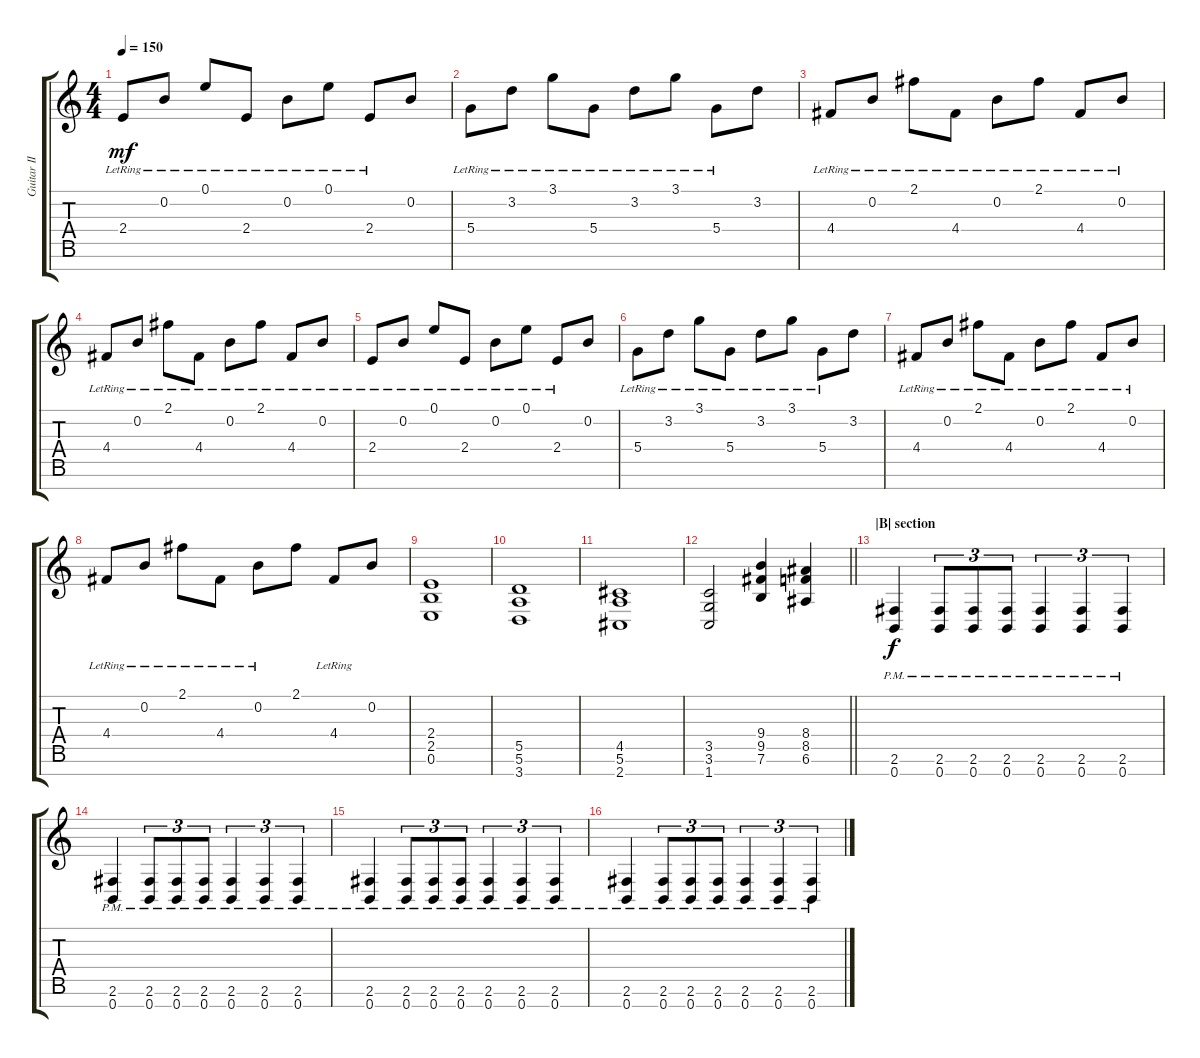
\track ("Guitar II" "Guitar II") {instrument distortionguitar}
\staff {score tabs}
\tuning (E4 B3 G3 D3 A2 E2 B1) {hide}
\ts (4 4)
\tempo 150
\clef g2
\ks c
2.4{lr}.8{dy mf} 0.2{lr}.8 0.1{lr}.8 2.4{lr}.8 0.2{lr}.8 0.1{lr}.8 2.4{lr}.8 0.2.8 |
5.4{lr}.8 3.2{lr}.8 3.1{lr}.8 5.4{lr}.8 3.2{lr}.8 3.1{lr}.8 5.4{lr}.8 3.2.8 |
4.4{lr}.8 0.2{lr}.8 2.1{lr}.8 4.4{lr}.8 0.2{lr}.8 2.1{lr}.8 4.4{lr}.8 0.2{lr}.8 |
4.4{lr}.8 0.2{lr}.8 2.1{lr}.8 4.4{lr}.8 0.2{lr}.8 2.1{lr}.8 4.4{lr}.8 0.2{lr}.8 |
2.4{lr}.8 0.2{lr}.8 0.1{lr}.8 2.4{lr}.8 0.2{lr}.8 0.1{lr}.8 2.4{lr}.8 0.2.8 |
5.4{lr}.8 3.2{lr}.8 3.1{lr}.8 5.4{lr}.8 3.2{lr}.8 3.1{lr}.8 5.4{lr}.8 3.2.8 |
4.4{lr}.8 0.2{lr}.8 2.1{lr}.8 4.4{lr}.8 0.2{lr}.8 2.1{lr}.8 4.4{lr}.8 0.2{lr}.8 |
4.4{lr}.8 0.2{lr}.8 2.1{lr}.8 4.4{lr}.8 0.2{lr}.8 2.1.8 4.4{lr}.8 0.2.8 |
(2.4 2.5 0.6).1 |
(5.5 5.6 3.7).1 |
(4.5 5.6 2.7).1 |
\barLineRight lightlight
(3.5 3.6 1.7).2 (9.4 9.5 7.6).4 (8.4 8.5 6.6).4 |
\section ("" "|B| section")
(2.6{pm} 0.7{pm}).4{dy f} (2.6{pm} 0.7{pm}).8{tu (3 2)} (2.6{pm} 0.7{pm}).8{tu (3 2)} (2.6{pm} 0.7{pm}).8{tu (3 2)} (2.6{pm} 0.7{pm}).4{tu (3 2)} (2.6{pm} 0.7{pm}).4{tu (3 2)} (2.6{pm} 0.7{pm}).4{tu (3 2)} |
(2.6{pm} 0.7{pm}).4 (2.6{pm} 0.7{pm}).8{tu (3 2)} (2.6{pm} 0.7{pm}).8{tu (3 2)} (2.6{pm} 0.7{pm}).8{tu (3 2)} (2.6{pm} 0.7{pm}).4{tu (3 2)} (2.6{pm} 0.7{pm}).4{tu (3 2)} (2.6{pm} 0.7{pm}).4{tu (3 2)} |
(2.6{pm} 0.7{pm}).4 (2.6{pm} 0.7{pm}).8{tu (3 2)} (2.6{pm} 0.7{pm}).8{tu (3 2)} (2.6{pm} 0.7{pm}).8{tu (3 2)} (2.6{pm} 0.7{pm}).4{tu (3 2)} (2.6{pm} 0.7{pm}).4{tu (3 2)} (2.6{pm} 0.7{pm}).4{tu (3 2)} |
(2.6{pm} 0.7{pm}).4 (2.6{pm} 0.7{pm}).8{tu (3 2)} (2.6{pm} 0.7{pm}).8{tu (3 2)} (2.6{pm} 0.7{pm}).8{tu (3 2)} (2.6{pm} 0.7{pm}).4{tu (3 2)} (2.6{pm} 0.7{pm}).4{tu (3 2)} (2.6{pm} 0.7{pm}).4{tu (3 2)}
